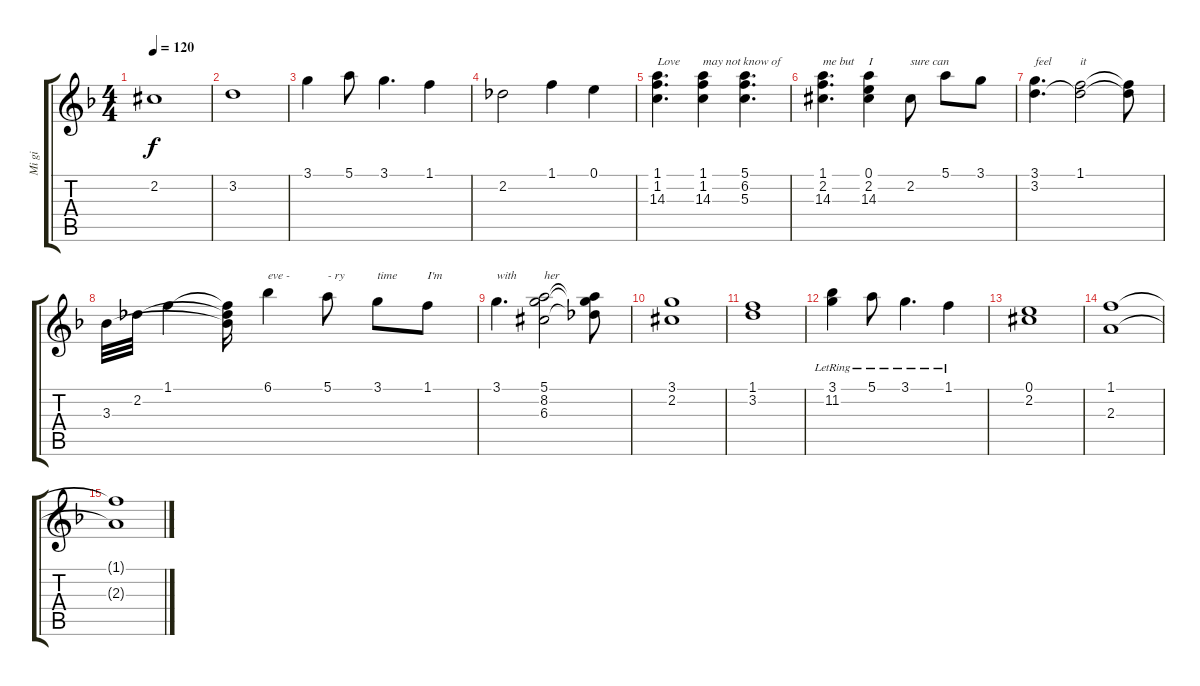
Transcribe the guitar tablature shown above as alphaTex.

\track ("Mi gi" "Mi gi") {instrument electricguitarjazz}
\staff {score tabs}
\tuning (E4 B3 G3 D3 A2 E2) {hide}
\ts (4 4)
\tempo 120
\clef g2
\ks f
2.2{acc #}.1{dy f} |
3.2.1 |
3.1.4 5.1.8 3.1.4{d} 1.1.4 |
2.2.2 1.1.4 0.1.4 |
(1.1 1.2 14.3).4{d txt "Love"} (1.1 1.2 14.3).4{txt "may not know of"} (5.1 6.2 5.3).4{d} |
(1.1 2.2{acc #} 14.3).4{d txt "me but"} (0.1 2.2{acc #} 14.3).4{txt "I"} 2.2{acc #}.8{txt "sure can"} 5.1.8 3.1.8 |
(3.1 3.2).4{d txt "feel"} (1.1 3.2{t}).2{txt "it"} (1.1{t} 3.2{t}).8 |
3.3.32 2.2.32 1.1.4 (1.1{t} 2.2{t} 3.3{t}).16 6.1.4{txt "eve -"} 5.1.8{txt "- ry"} 3.1.8{txt "time"} 1.1.8{txt "I'm"} |
3.1.4{d txt "with"} (5.1 8.2 6.3{acc #}).2{txt "her"} (5.1{t} 8.2{t} 6.3{t}).8 |
(3.1 2.2{acc #}).1 |
(1.1 3.2).1 |
(3.1{lr} 11.2{lr}).4 5.1{lr}.8 3.1{lr}.4{d} 1.1{lr}.4 |
(0.1 2.2{acc #}).1 |
(1.1 2.3).1 |
(1.1{t} 2.3{t}).1
